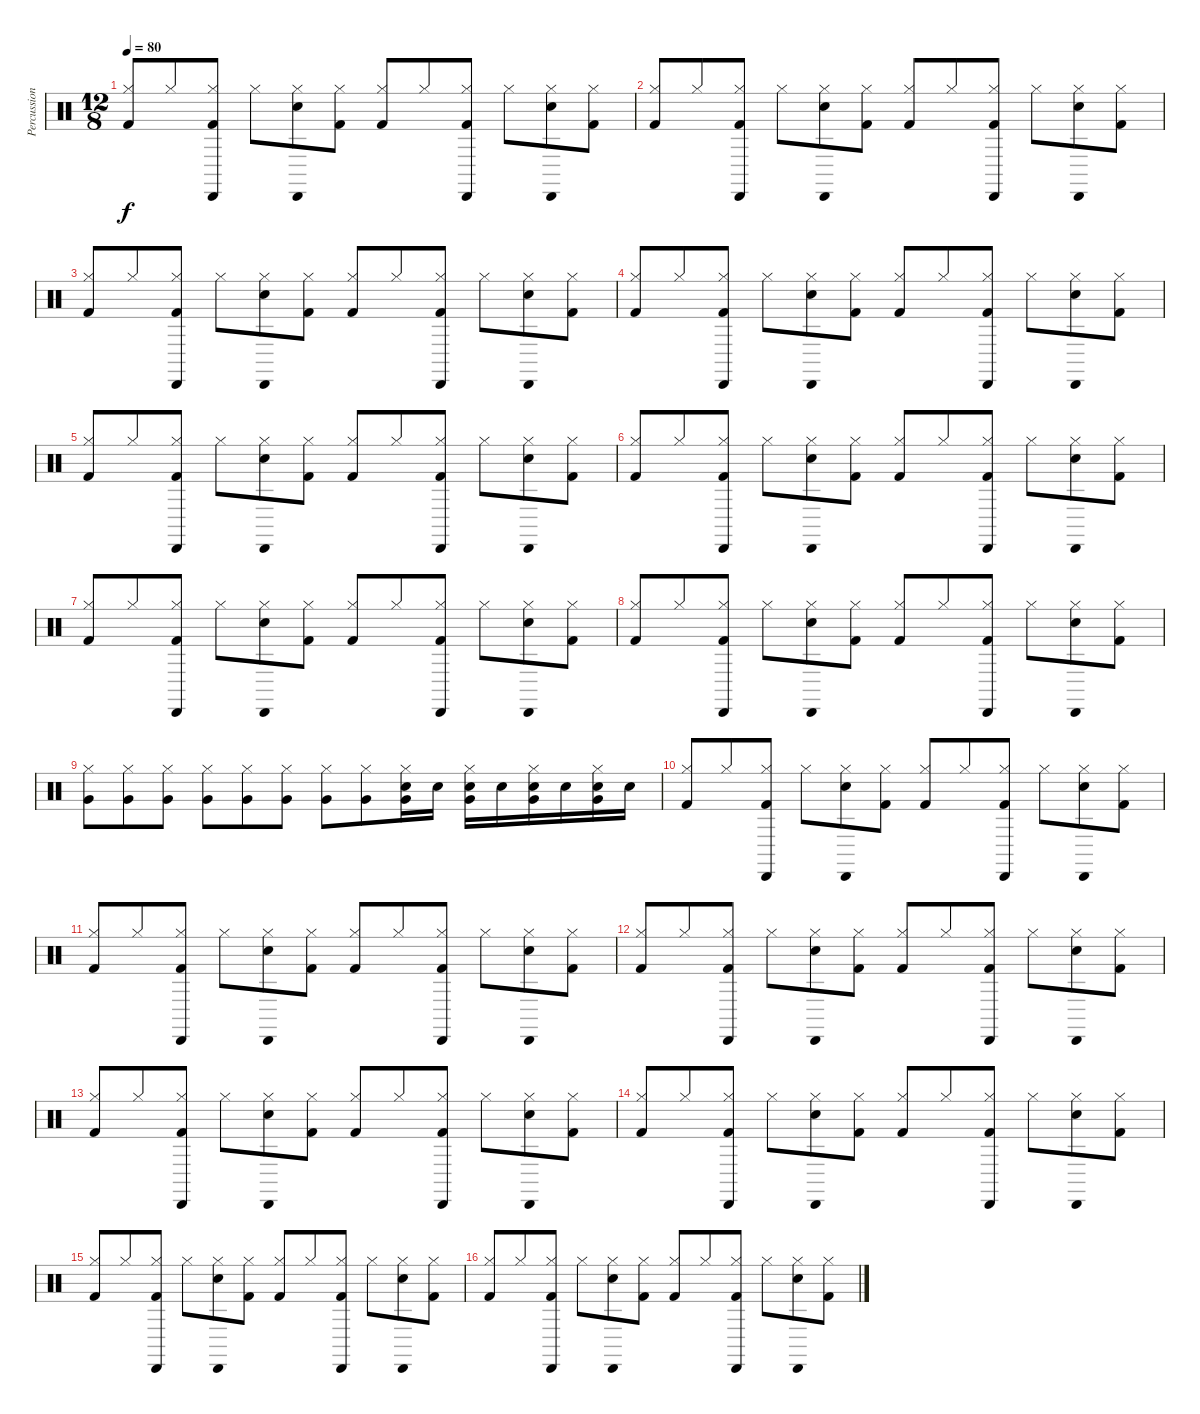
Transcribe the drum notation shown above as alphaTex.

\track ("Percussion" "Percussion") {instrument percussion}
\staff {score}
\articulation defaults
\ts (12 8)
\tempo 80
\clef neutral
\ks c
("Hi-Hat (closed)" "Kick (hit) 2").8{dy f} "Hi-Hat (closed)".8 ("Hi-Hat (closed)" "Kick (hit) 2" "Cabasa (hit)").8 "Hi-Hat (closed)".8 ("Hi-Hat (closed)" "Snare (hit) 2" "Cabasa (hit)").8 ("Hi-Hat (closed)" "Kick (hit) 2").8 ("Hi-Hat (closed)" "Kick (hit) 2").8 "Hi-Hat (closed)".8 ("Hi-Hat (closed)" "Kick (hit) 2" "Cabasa (hit)").8 "Hi-Hat (closed)".8 ("Hi-Hat (closed)" "Snare (hit) 2" "Cabasa (hit)").8 ("Hi-Hat (closed)" "Kick (hit) 2").8 |
("Hi-Hat (closed)" "Kick (hit) 2").8 "Hi-Hat (closed)".8 ("Hi-Hat (closed)" "Kick (hit) 2" "Cabasa (hit)").8 "Hi-Hat (closed)".8 ("Hi-Hat (closed)" "Snare (hit) 2" "Cabasa (hit)").8 ("Hi-Hat (closed)" "Kick (hit) 2").8 ("Hi-Hat (closed)" "Kick (hit) 2").8 "Hi-Hat (closed)".8 ("Hi-Hat (closed)" "Kick (hit) 2" "Cabasa (hit)").8 "Hi-Hat (closed)".8 ("Hi-Hat (closed)" "Snare (hit) 2" "Cabasa (hit)").8 ("Hi-Hat (closed)" "Kick (hit) 2").8 |
("Hi-Hat (closed)" "Kick (hit) 2").8 "Hi-Hat (closed)".8 ("Hi-Hat (closed)" "Kick (hit) 2" "Cabasa (hit)").8 "Hi-Hat (closed)".8 ("Hi-Hat (closed)" "Snare (hit) 2" "Cabasa (hit)").8 ("Hi-Hat (closed)" "Kick (hit) 2").8 ("Hi-Hat (closed)" "Kick (hit) 2").8 "Hi-Hat (closed)".8 ("Hi-Hat (closed)" "Kick (hit) 2" "Cabasa (hit)").8 "Hi-Hat (closed)".8 ("Hi-Hat (closed)" "Snare (hit) 2" "Cabasa (hit)").8 ("Hi-Hat (closed)" "Kick (hit) 2").8 |
("Hi-Hat (closed)" "Kick (hit) 2").8 "Hi-Hat (closed)".8 ("Hi-Hat (closed)" "Kick (hit) 2" "Cabasa (hit)").8 "Hi-Hat (closed)".8 ("Hi-Hat (closed)" "Snare (hit) 2" "Cabasa (hit)").8 ("Hi-Hat (closed)" "Kick (hit) 2").8 ("Hi-Hat (closed)" "Kick (hit) 2").8 "Hi-Hat (closed)".8 ("Hi-Hat (closed)" "Kick (hit) 2" "Cabasa (hit)").8 "Hi-Hat (closed)".8 ("Hi-Hat (closed)" "Snare (hit) 2" "Cabasa (hit)").8 ("Hi-Hat (closed)" "Kick (hit) 2").8 |
("Hi-Hat (closed)" "Kick (hit) 2").8 "Hi-Hat (closed)".8 ("Hi-Hat (closed)" "Kick (hit) 2" "Cabasa (hit)").8 "Hi-Hat (closed)".8 ("Hi-Hat (closed)" "Snare (hit) 2" "Cabasa (hit)").8 ("Hi-Hat (closed)" "Kick (hit) 2").8 ("Hi-Hat (closed)" "Kick (hit) 2").8 "Hi-Hat (closed)".8 ("Hi-Hat (closed)" "Kick (hit) 2" "Cabasa (hit)").8 "Hi-Hat (closed)".8 ("Hi-Hat (closed)" "Snare (hit) 2" "Cabasa (hit)").8 ("Hi-Hat (closed)" "Kick (hit) 2").8 |
("Hi-Hat (closed)" "Kick (hit) 2").8 "Hi-Hat (closed)".8 ("Hi-Hat (closed)" "Kick (hit) 2" "Cabasa (hit)").8 "Hi-Hat (closed)".8 ("Hi-Hat (closed)" "Snare (hit) 2" "Cabasa (hit)").8 ("Hi-Hat (closed)" "Kick (hit) 2").8 ("Hi-Hat (closed)" "Kick (hit) 2").8 "Hi-Hat (closed)".8 ("Hi-Hat (closed)" "Kick (hit) 2" "Cabasa (hit)").8 "Hi-Hat (closed)".8 ("Hi-Hat (closed)" "Snare (hit) 2" "Cabasa (hit)").8 ("Hi-Hat (closed)" "Kick (hit) 2").8 |
("Hi-Hat (closed)" "Kick (hit) 2").8 "Hi-Hat (closed)".8 ("Hi-Hat (closed)" "Kick (hit) 2" "Cabasa (hit)").8 "Hi-Hat (closed)".8 ("Hi-Hat (closed)" "Snare (hit) 2" "Cabasa (hit)").8 ("Hi-Hat (closed)" "Kick (hit) 2").8 ("Hi-Hat (closed)" "Kick (hit) 2").8 "Hi-Hat (closed)".8 ("Hi-Hat (closed)" "Kick (hit) 2" "Cabasa (hit)").8 "Hi-Hat (closed)".8 ("Hi-Hat (closed)" "Snare (hit) 2" "Cabasa (hit)").8 ("Hi-Hat (closed)" "Kick (hit) 2").8 |
("Hi-Hat (closed)" "Kick (hit) 2").8 "Hi-Hat (closed)".8 ("Hi-Hat (closed)" "Kick (hit) 2" "Cabasa (hit)").8 "Hi-Hat (closed)".8 ("Hi-Hat (closed)" "Snare (hit) 2" "Cabasa (hit)").8 ("Hi-Hat (closed)" "Kick (hit) 2").8 ("Hi-Hat (closed)" "Kick (hit) 2").8 "Hi-Hat (closed)".8 ("Hi-Hat (closed)" "Kick (hit) 2" "Cabasa (hit)").8 "Hi-Hat (closed)".8 ("Hi-Hat (closed)" "Snare (hit) 2" "Cabasa (hit)").8 ("Hi-Hat (closed)" "Kick (hit) 2").8 |
("Hi-Hat (closed)" "Very Low Tom (hit)").8 ("Hi-Hat (closed)" "Very Low Tom (hit)").8 ("Hi-Hat (closed)" "Very Low Tom (hit)").8 ("Hi-Hat (closed)" "Very Low Tom (hit)").8 ("Hi-Hat (closed)" "Very Low Tom (hit)").8 ("Hi-Hat (closed)" "Very Low Tom (hit)").8 ("Hi-Hat (closed)" "Very Low Tom (hit)").8 ("Hi-Hat (closed)" "Very Low Tom (hit)").8 ("Hi-Hat (closed)" "Very Low Tom (hit)" "Snare (hit) 2").16 "Snare (hit) 2".16 ("Hi-Hat (closed)" "Very Low Tom (hit)" "Snare (hit) 2").16 "Snare (hit) 2".16 ("Hi-Hat (closed)" "Very Low Tom (hit)" "Snare (hit) 2").16 "Snare (hit) 2".16 ("Hi-Hat (closed)" "Very Low Tom (hit)" "Snare (hit) 2").16 "Snare (hit) 2".16 |
("Hi-Hat (closed)" "Kick (hit) 2").8 "Hi-Hat (closed)".8 ("Hi-Hat (closed)" "Kick (hit) 2" "Cabasa (hit)").8 "Hi-Hat (closed)".8 ("Hi-Hat (closed)" "Snare (hit) 2" "Cabasa (hit)").8 ("Hi-Hat (closed)" "Kick (hit) 2").8 ("Hi-Hat (closed)" "Kick (hit) 2").8 "Hi-Hat (closed)".8 ("Hi-Hat (closed)" "Kick (hit) 2" "Cabasa (hit)").8 "Hi-Hat (closed)".8 ("Hi-Hat (closed)" "Snare (hit) 2" "Cabasa (hit)").8 ("Hi-Hat (closed)" "Kick (hit) 2").8 |
("Hi-Hat (closed)" "Kick (hit) 2").8 "Hi-Hat (closed)".8 ("Hi-Hat (closed)" "Kick (hit) 2" "Cabasa (hit)").8 "Hi-Hat (closed)".8 ("Hi-Hat (closed)" "Snare (hit) 2" "Cabasa (hit)").8 ("Hi-Hat (closed)" "Kick (hit) 2").8 ("Hi-Hat (closed)" "Kick (hit) 2").8 "Hi-Hat (closed)".8 ("Hi-Hat (closed)" "Kick (hit) 2" "Cabasa (hit)").8 "Hi-Hat (closed)".8 ("Hi-Hat (closed)" "Snare (hit) 2" "Cabasa (hit)").8 ("Hi-Hat (closed)" "Kick (hit) 2").8 |
("Hi-Hat (closed)" "Kick (hit) 2").8 "Hi-Hat (closed)".8 ("Hi-Hat (closed)" "Kick (hit) 2" "Cabasa (hit)").8 "Hi-Hat (closed)".8 ("Hi-Hat (closed)" "Snare (hit) 2" "Cabasa (hit)").8 ("Hi-Hat (closed)" "Kick (hit) 2").8 ("Hi-Hat (closed)" "Kick (hit) 2").8 "Hi-Hat (closed)".8 ("Hi-Hat (closed)" "Kick (hit) 2" "Cabasa (hit)").8 "Hi-Hat (closed)".8 ("Hi-Hat (closed)" "Snare (hit) 2" "Cabasa (hit)").8 ("Hi-Hat (closed)" "Kick (hit) 2").8 |
("Hi-Hat (closed)" "Kick (hit) 2").8 "Hi-Hat (closed)".8 ("Hi-Hat (closed)" "Kick (hit) 2" "Cabasa (hit)").8 "Hi-Hat (closed)".8 ("Hi-Hat (closed)" "Snare (hit) 2" "Cabasa (hit)").8 ("Hi-Hat (closed)" "Kick (hit) 2").8 ("Hi-Hat (closed)" "Kick (hit) 2").8 "Hi-Hat (closed)".8 ("Hi-Hat (closed)" "Kick (hit) 2" "Cabasa (hit)").8 "Hi-Hat (closed)".8 ("Hi-Hat (closed)" "Snare (hit) 2" "Cabasa (hit)").8 ("Hi-Hat (closed)" "Kick (hit) 2").8 |
("Hi-Hat (closed)" "Kick (hit) 2").8 "Hi-Hat (closed)".8 ("Hi-Hat (closed)" "Kick (hit) 2" "Cabasa (hit)").8 "Hi-Hat (closed)".8 ("Hi-Hat (closed)" "Snare (hit) 2" "Cabasa (hit)").8 ("Hi-Hat (closed)" "Kick (hit) 2").8 ("Hi-Hat (closed)" "Kick (hit) 2").8 "Hi-Hat (closed)".8 ("Hi-Hat (closed)" "Kick (hit) 2" "Cabasa (hit)").8 "Hi-Hat (closed)".8 ("Hi-Hat (closed)" "Snare (hit) 2" "Cabasa (hit)").8 ("Hi-Hat (closed)" "Kick (hit) 2").8 |
("Hi-Hat (closed)" "Kick (hit) 2").8 "Hi-Hat (closed)".8 ("Hi-Hat (closed)" "Kick (hit) 2" "Cabasa (hit)").8 "Hi-Hat (closed)".8 ("Hi-Hat (closed)" "Snare (hit) 2" "Cabasa (hit)").8 ("Hi-Hat (closed)" "Kick (hit) 2").8 ("Hi-Hat (closed)" "Kick (hit) 2").8 "Hi-Hat (closed)".8 ("Hi-Hat (closed)" "Kick (hit) 2" "Cabasa (hit)").8 "Hi-Hat (closed)".8 ("Hi-Hat (closed)" "Snare (hit) 2" "Cabasa (hit)").8 ("Hi-Hat (closed)" "Kick (hit) 2").8 |
("Hi-Hat (closed)" "Kick (hit) 2").8 "Hi-Hat (closed)".8 ("Hi-Hat (closed)" "Kick (hit) 2" "Cabasa (hit)").8 "Hi-Hat (closed)".8 ("Hi-Hat (closed)" "Snare (hit) 2" "Cabasa (hit)").8 ("Hi-Hat (closed)" "Kick (hit) 2").8 ("Hi-Hat (closed)" "Kick (hit) 2").8 "Hi-Hat (closed)".8 ("Hi-Hat (closed)" "Kick (hit) 2" "Cabasa (hit)").8 "Hi-Hat (closed)".8 ("Hi-Hat (closed)" "Snare (hit) 2" "Cabasa (hit)").8 ("Hi-Hat (closed)" "Kick (hit) 2").8
